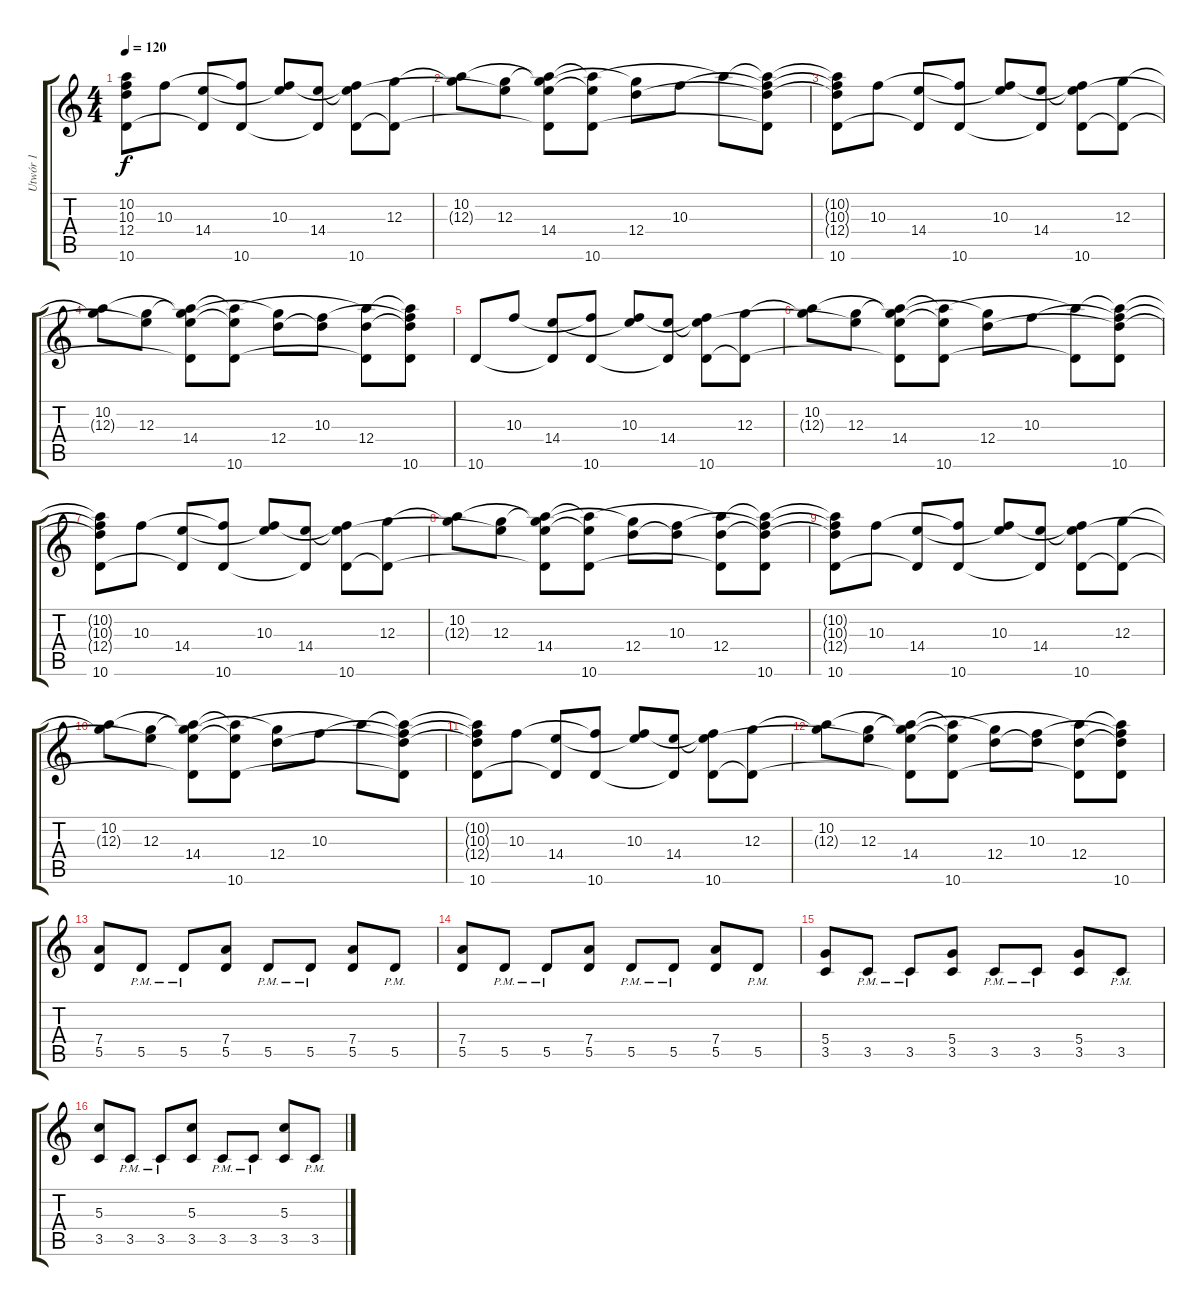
\track ("Utwór 1" "Utwór 1") {instrument electricguitarjazz}
\staff {score tabs}
\tuning (E4 B3 G3 D3 A2 E2) {hide}
\ts (4 4)
\tempo 120
\clef g2
\ks c
(10.2{t} 10.3{t} 12.4{t} 10.6).8{dy f} 10.3.8 (14.4 10.6{t}).8 (10.3{t} 10.6).8 (10.3 14.4{t}).8 (14.4 10.6{t}).8 (10.3{t} 14.4{t} 10.6).8 (12.3 10.6{t}).8 |
(10.2 12.3{t}).8 (12.3 14.4{t}).8 (10.2{t} 12.3{t} 14.4 10.6{t}).8 (10.2{t} 14.4{t} 10.6).8 (12.3{t} 12.4).8 10.3.8 10.2{t}.8 (10.2{t} 10.3{t} 12.4{t} 10.6{t}).8 |
(10.2{t} 10.3{t} 12.4{t} 10.6).8 10.3.8 (14.4 10.6{t}).8 (10.3{t} 10.6).8 (10.3 14.4{t}).8 (14.4 10.6{t}).8 (10.3{t} 14.4{t} 10.6).8 (12.3 10.6{t}).8 |
(10.2 12.3{t}).8 (12.3 14.4{t}).8 (10.2{t} 12.3{t} 14.4 10.6{t}).8 (10.2{t} 14.4{t} 10.6).8 (12.3{t} 12.4).8 (10.3 12.4{t}).8 (10.2{t} 12.4 10.6{t}).8 (10.2{t} 10.3{t} 12.4{t} 10.6).8 |
10.6.8 10.3.8 (14.4 10.6{t}).8 (10.3{t} 10.6).8 (10.3 14.4{t}).8 (14.4 10.6{t}).8 (10.3{t} 14.4{t} 10.6).8 (12.3 10.6{t}).8 |
(10.2 12.3{t}).8 (12.3 14.4{t}).8 (10.2{t} 12.3{t} 14.4 10.6{t}).8 (10.2{t} 14.4{t} 10.6).8 (12.3{t} 12.4).8 10.3.8 (10.2{t} 10.6{t}).8 (10.2{t} 10.3{t} 12.4{t} 10.6).8 |
(10.2{t} 10.3{t} 12.4{t} 10.6).8 10.3.8 (14.4 10.6{t}).8 (10.3{t} 10.6).8 (10.3 14.4{t}).8 (14.4 10.6{t}).8 (10.3{t} 14.4{t} 10.6).8 (12.3 10.6{t}).8 |
(10.2 12.3{t}).8 (12.3 14.4{t}).8 (10.2{t} 12.3{t} 14.4 10.6{t}).8 (10.2{t} 14.4{t} 10.6).8 (12.3{t} 12.4).8 (10.3 12.4{t}).8 (10.2{t} 12.4 10.6{t}).8 (10.2{t} 10.3{t} 12.4{t} 10.6).8 |
(10.2{t} 10.3{t} 12.4{t} 10.6).8 10.3.8 (14.4 10.6{t}).8 (10.3{t} 10.6).8 (10.3 14.4{t}).8 (14.4 10.6{t}).8 (10.3{t} 14.4{t} 10.6).8 (12.3 10.6{t}).8 |
(10.2 12.3{t}).8 (12.3 14.4{t}).8 (10.2{t} 12.3{t} 14.4 10.6{t}).8 (10.2{t} 14.4{t} 10.6).8 (12.3{t} 12.4).8 10.3.8 10.2{t}.8 (10.2{t} 10.3{t} 12.4{t} 10.6{t}).8 |
(10.2{t} 10.3{t} 12.4{t} 10.6).8 10.3.8 (14.4 10.6{t}).8 (10.3{t} 10.6).8 (10.3 14.4{t}).8 (14.4 10.6{t}).8 (10.3{t} 14.4{t} 10.6).8 (12.3 10.6{t}).8 |
(10.2 12.3{t}).8 (12.3 14.4{t}).8 (10.2{t} 12.3{t} 14.4 10.6{t}).8 (10.2{t} 14.4{t} 10.6).8 (12.3{t} 12.4).8 (10.3 12.4{t}).8 (10.2{t} 12.4 10.6{t}).8 (10.2{t} 10.3{t} 12.4{t} 10.6).8 |
(7.4 5.5).8{volume 10 instrument distortionguitar} 5.5{pm}.8{instrument distortionguitar} 5.5{pm}.8{instrument distortionguitar} (7.4 5.5).8{instrument distortionguitar} 5.5{pm}.8{instrument distortionguitar} 5.5{pm}.8{instrument distortionguitar} (7.4 5.5).8{instrument distortionguitar} 5.5{pm}.8{instrument distortionguitar} |
(7.4 5.5).8{instrument distortionguitar} 5.5{pm}.8{instrument distortionguitar} 5.5{pm}.8{instrument distortionguitar} (7.4 5.5).8{instrument distortionguitar} 5.5{pm}.8{instrument distortionguitar} 5.5{pm}.8{instrument distortionguitar} (7.4 5.5).8{instrument distortionguitar} 5.5{pm}.8{instrument distortionguitar} |
(5.4 3.5).8{instrument distortionguitar} 3.5{pm}.8{instrument distortionguitar} 3.5{pm}.8{instrument distortionguitar} (5.4 3.5).8{instrument distortionguitar} 3.5{pm}.8{instrument distortionguitar} 3.5{pm}.8{instrument distortionguitar} (5.4 3.5).8{instrument distortionguitar} 3.5{pm}.8{instrument distortionguitar} |
(5.3 3.5).8{instrument distortionguitar} 3.5{pm}.8{instrument distortionguitar} 3.5{pm}.8{instrument distortionguitar} (5.3 3.5).8{instrument distortionguitar} 3.5{pm}.8{instrument distortionguitar} 3.5{pm}.8{instrument distortionguitar} (5.3 3.5).8{instrument distortionguitar} 3.5{pm}.8{instrument distortionguitar}
